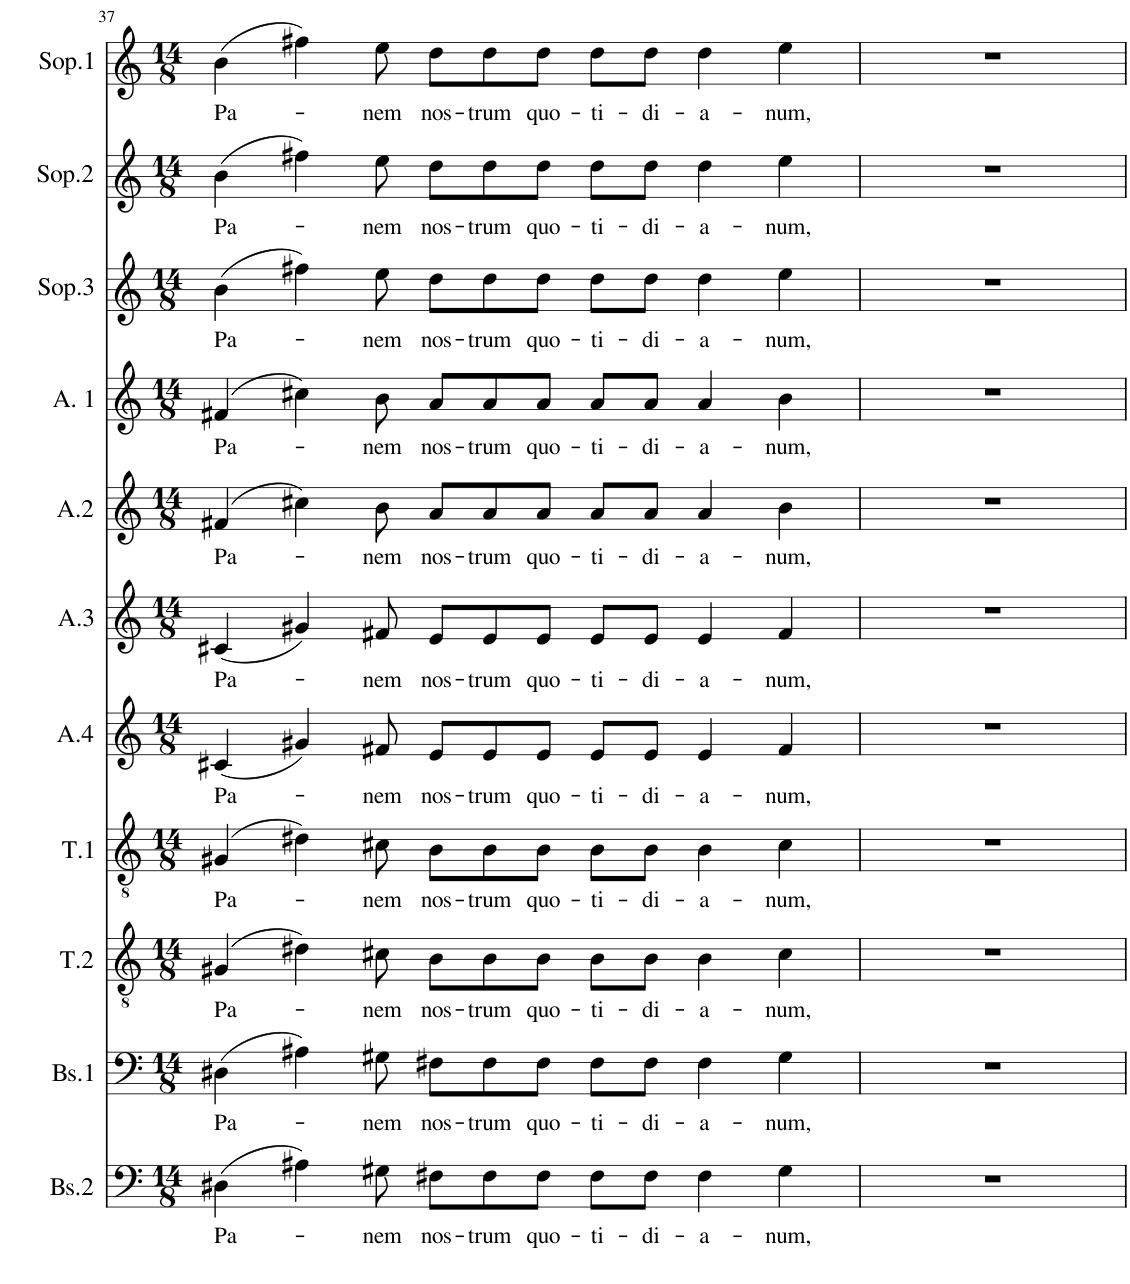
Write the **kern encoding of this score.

**kern	**text	**kern	**text	**kern	**text	**kern	**text	**kern	**text	**kern	**text	**kern	**text	**kern	**text	**kern	**text	**kern	**text	**kern	**text
*part11	*part11	*part10	*part10	*part9	*part9	*part8	*part8	*part7	*part7	*part6	*part6	*part5	*part5	*part4	*part4	*part3	*part3	*part2	*part2	*part1	*part1
*staff11	*staff11	*staff10	*staff10	*staff9	*staff9	*staff8	*staff8	*staff7	*staff7	*staff6	*staff6	*staff5	*staff5	*staff4	*staff4	*staff3	*staff3	*staff2	*staff2	*staff1	*staff1
*I"Bas 2	*	*I"Bas 1	*	*I"Tenor 2	*	*I"Tenor 1	*	*I"Alt 4	*	*I"Alt 3	*	*I"Alt 2	*	*I"Alt 1	*	*I"Sopraan 3	*	*I"Sopraan 2	*	*I"Sopraan 1	*
*I'Bs.2	*	*I'Bs.1	*	*I'T.2	*	*I'T.1	*	*I'A.4	*	*I'A.3	*	*I'A.2	*	*I'A. 1	*	*I'Sop.3	*	*I'Sop.2	*	*I'Sop.1	*
!!LO:PB:g=z
*clefF4	*	*clefF4	*	*clefGv2	*	*clefGv2	*	*clefG2	*	*clefG2	*	*clefG2	*	*clefG2	*	*clefG2	*	*clefG2	*	*clefG2	*
*k[]	*	*k[]	*	*k[]	*	*k[]	*	*k[]	*	*k[]	*	*k[]	*	*k[]	*	*k[]	*	*k[]	*	*k[]	*
*M14/8	*	*M14/8	*	*M14/8	*	*M14/8	*	*M14/8	*	*M14/8	*	*M14/8	*	*M14/8	*	*M14/8	*	*M14/8	*	*M14/8	*
=37	=37	=37	=37	=37	=37	=37	=37	=37	=37	=37	=37	=37	=37	=37	=37	=37	=37	=37	=37	=37	=37
!	!LO:LY:b	!	!LO:LY:b	!	!LO:LY:b	!	!LO:LY:b	!	!LO:LY:b	!	!LO:LY:b	!	!LO:LY:b	!	!LO:LY:b	!	!LO:LY:b	!	!LO:LY:b	!	!LO:LY:b
(4D#X\	Pa-	(4D#X\	Pa-	(4G#X/	Pa-	(4G#X/	Pa-	(4c#X/	Pa-	(4c#X/	Pa-	(4f#X/	Pa-	(4f#X/	Pa-	(4b\	Pa-	(4b\	Pa-	(4b\	Pa-
4A#X\)	.	4A#X\)	.	4d#X\)	.	4d#X\)	.	4g#X/)	.	4g#X/)	.	4cc#X\)	.	4cc#X\)	.	4ff#X\)	.	4ff#X\)	.	4ff#X\)	.
!	!LO:LY:b	!	!LO:LY:b	!	!LO:LY:b	!	!LO:LY:b	!	!LO:LY:b	!	!LO:LY:b	!	!LO:LY:b	!	!LO:LY:b	!	!LO:LY:b	!	!LO:LY:b	!	!LO:LY:b
8G#X\	-nem	8G#X\	-nem	8c#X\	-nem	8c#X\	-nem	8f#X/	-nem	8f#X/	-nem	8b\	-nem	8b\	-nem	8ee\	-nem	8ee\	-nem	8ee\	-nem
!	!LO:LY:b	!	!LO:LY:b	!	!LO:LY:b	!	!LO:LY:b	!	!LO:LY:b	!	!LO:LY:b	!	!LO:LY:b	!	!LO:LY:b	!	!LO:LY:b	!	!LO:LY:b	!	!LO:LY:b
8F#X\L	nos-	8F#X\L	nos-	8B\L	nos-	8B\L	nos-	8e/L	nos-	8e/L	nos-	8a/L	nos-	8a/L	nos-	8dd\L	nos-	8dd\L	nos-	8dd\L	nos-
!	!LO:LY:b	!	!LO:LY:b	!	!LO:LY:b	!	!LO:LY:b	!	!LO:LY:b	!	!LO:LY:b	!	!LO:LY:b	!	!LO:LY:b	!	!LO:LY:b	!	!LO:LY:b	!	!LO:LY:b
8F#\	-trum	8F#\	-trum	8B\	-trum	8B\	-trum	8e/	-trum	8e/	-trum	8a/	-trum	8a/	-trum	8dd\	-trum	8dd\	-trum	8dd\	-trum
!	!LO:LY:b	!	!LO:LY:b	!	!LO:LY:b	!	!LO:LY:b	!	!LO:LY:b	!	!LO:LY:b	!	!LO:LY:b	!	!LO:LY:b	!	!LO:LY:b	!	!LO:LY:b	!	!LO:LY:b
8F#\J	quo-	8F#\J	quo-	8B\J	quo-	8B\J	quo-	8e/J	quo-	8e/J	quo-	8a/J	quo-	8a/J	quo-	8dd\J	quo-	8dd\J	quo-	8dd\J	quo-
!	!LO:LY:b	!	!LO:LY:b	!	!LO:LY:b	!	!LO:LY:b	!	!LO:LY:b	!	!LO:LY:b	!	!LO:LY:b	!	!LO:LY:b	!	!LO:LY:b	!	!LO:LY:b	!	!LO:LY:b
8F#\L	-ti-	8F#\L	-ti-	8B\L	-ti-	8B\L	-ti-	8e/L	-ti-	8e/L	-ti-	8a/L	-ti-	8a/L	-ti-	8dd\L	-ti-	8dd\L	-ti-	8dd\L	-ti-
!	!LO:LY:b	!	!LO:LY:b	!	!LO:LY:b	!	!LO:LY:b	!	!LO:LY:b	!	!LO:LY:b	!	!LO:LY:b	!	!LO:LY:b	!	!LO:LY:b	!	!LO:LY:b	!	!LO:LY:b
8F#\J	-di-	8F#\J	-di-	8B\J	-di-	8B\J	-di-	8e/J	-di-	8e/J	-di-	8a/J	-di-	8a/J	-di-	8dd\J	-di-	8dd\J	-di-	8dd\J	-di-
!	!LO:LY:b	!	!LO:LY:b	!	!LO:LY:b	!	!LO:LY:b	!	!LO:LY:b	!	!LO:LY:b	!	!LO:LY:b	!	!LO:LY:b	!	!LO:LY:b	!	!LO:LY:b	!	!LO:LY:b
4F#\	-a-	4F#\	-a-	4B\	-a-	4B\	-a-	4e/	-a-	4e/	-a-	4a/	-a-	4a/	-a-	4dd\	-a-	4dd\	-a-	4dd\	-a-
!	!LO:LY:b	!	!LO:LY:b	!	!LO:LY:b	!	!LO:LY:b	!	!LO:LY:b	!	!LO:LY:b	!	!LO:LY:b	!	!LO:LY:b	!	!LO:LY:b	!	!LO:LY:b	!	!LO:LY:b
4G#\	-num,	4G#\	-num,	4c#\	-num,	4c#\	-num,	4f#/	-num,	4f#/	-num,	4b\	-num,	4b\	-num,	4ee\	-num,	4ee\	-num,	4ee\	-num,
=38	=38	=38	=38	=38	=38	=38	=38	=38	=38	=38	=38	=38	=38	=38	=38	=38	=38	=38	=38	=38	=38
1..r	.	1..r	.	1..r	.	1..r	.	1..r	.	1..r	.	1..r	.	1..r	.	1..r	.	1..r	.	1..r	.
=	=	=	=	=	=	=	=	=	=	=	=	=	=	=	=	=	=	=	=	=	=
*-	*-	*-	*-	*-	*-	*-	*-	*-	*-	*-	*-	*-	*-	*-	*-	*-	*-	*-	*-	*-	*-
